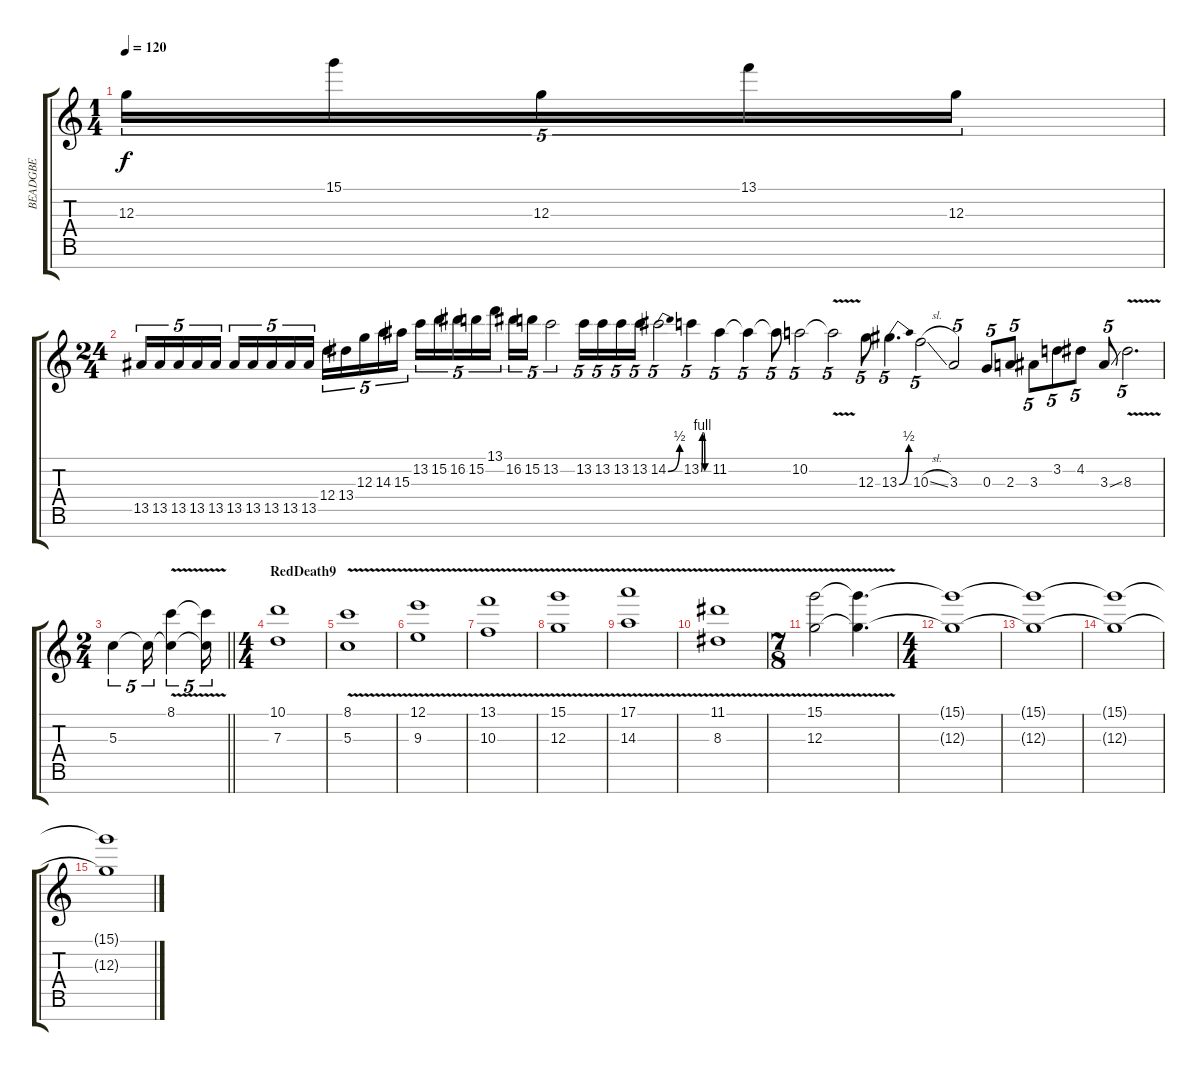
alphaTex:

\track ("BEADGBE" "BEADGBE") {instrument distortionguitar}
\staff {score tabs}
\tuning (E4 B3 G3 D3 A2 E2 B1) {hide}
\ts (1 4)
\tempo 120
\clef g2
\ks c
12.3.16{tu (5 4) dy f} 15.1.16{tu (5 4)} 12.3.16{tu (5 4)} 13.1.16{tu (5 4)} 12.3.16{tu (5 4)} |
\ts (24 4)
13.5.16{tu (5 4)} 13.5.16{tu (5 4)} 13.5.16{tu (5 4)} 13.5.16{tu (5 4)} 13.5.16{tu (5 4) beam splitsecondary} 13.5.16{tu (5 4)} 13.5.16{tu (5 4)} 13.5.16{tu (5 4)} 13.5.16{tu (5 4)} 13.5.16{tu (5 4) beam splitsecondary} 12.4.16{tu (5 4)} 13.4.16{tu (5 4)} 12.3.16{tu (5 4)} 14.3.16{tu (5 4)} 15.3.16{tu (5 4)} 13.2.16{tu (5 4)} 15.2.16{tu (5 4)} 16.2.16{tu (5 4)} 15.2.16{tu (5 4)} 13.1.16{tu (5 4) beam splitsecondary} 16.2.16{tu (5 4)} 15.2.16{tu (5 4)} 13.2.2{tu (5 4)} 13.2.16{tu (5 4)} 13.2.16{tu (5 4)} 13.2.16{tu (5 4)} 13.2.16{tu (5 4)} 14.2{be (bend 0 0 60 2)}.2{tu (5 4)} 13.2{be (custom 0 0 10 4 20 4 30 0 60 0)}.4{tu (5 4)} 11.2.4{tu (5 4)} 11.2{t}.4{tu (5 4)} 11.2{t}.8{tu (5 4)} 10.2.2{tu (5 4)} 10.2{v t}.2{tu (5 4)} 12.3.8{tu (5 4)} 13.3{be (bend 0 0 60 2)}.4{d tu (5 4)} 10.3{sl}.2{tu (5 4)} 3.3.2{tu (5 4)} 0.3.8{tu (5 4)} 2.3.8{tu (5 4)} 3.3.8{tu (5 4)} 3.2.8{tu (5 4)} 4.2.8{tu (5 4)} 3.3{ss}.8{tu (5 4)} 8.3{v}.2{d tu (5 4)} |
\ts (2 4)
\barLineRight lightlight
5.3.4{tu (5 4)} 5.3{t}.16{tu (5 4)} (8.1{v} 5.3{t}).4{tu (5 4)} (8.1{t} 5.3{t}).16{tu (5 4)} |
\ts (4 4)
\section ("" "RedDeath9")
(10.1 7.3).1 |
(8.1{v} 5.3).1 |
(12.1 9.3{v}).1 |
(13.1 10.3{v}).1 |
(15.1{v} 12.3).1 |
(17.1{v} 14.3).1 |
(11.1{v} 8.3).1 |
\ts (7 8)
(15.1 12.3{v}).2 (15.1{t} 12.3{t}).4{d} |
\ts (4 4)
(15.1{t} 12.3{t}).1 |
(15.1{t} 12.3{t}).1{volume 0} |
(15.1{t} 12.3{t}).1 |
(15.1{t} 12.3{t}).1
